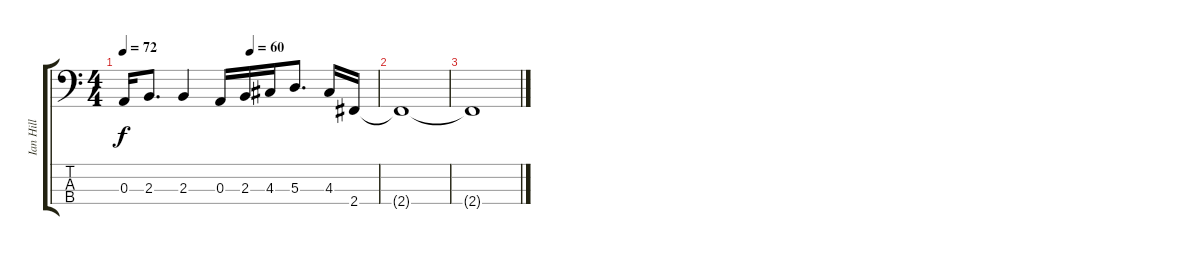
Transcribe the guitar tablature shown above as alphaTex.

\track ("Ian Hill" "Ian Hill") {instrument electricbasspick}
\staff {score tabs}
\tuning (G2 D2 A1 E1) {hide}
\ts (4 4)
\tempo 72
\tempo (60 0.5)
\clef f4
\ks c
0.3.16{dy f} 2.3.8{d} 2.3.4 0.3.16 2.3.16 4.3.16 5.3.8{d} 4.3.16 2.4.16 |
2.4{t}.1 |
2.4{t}.1
